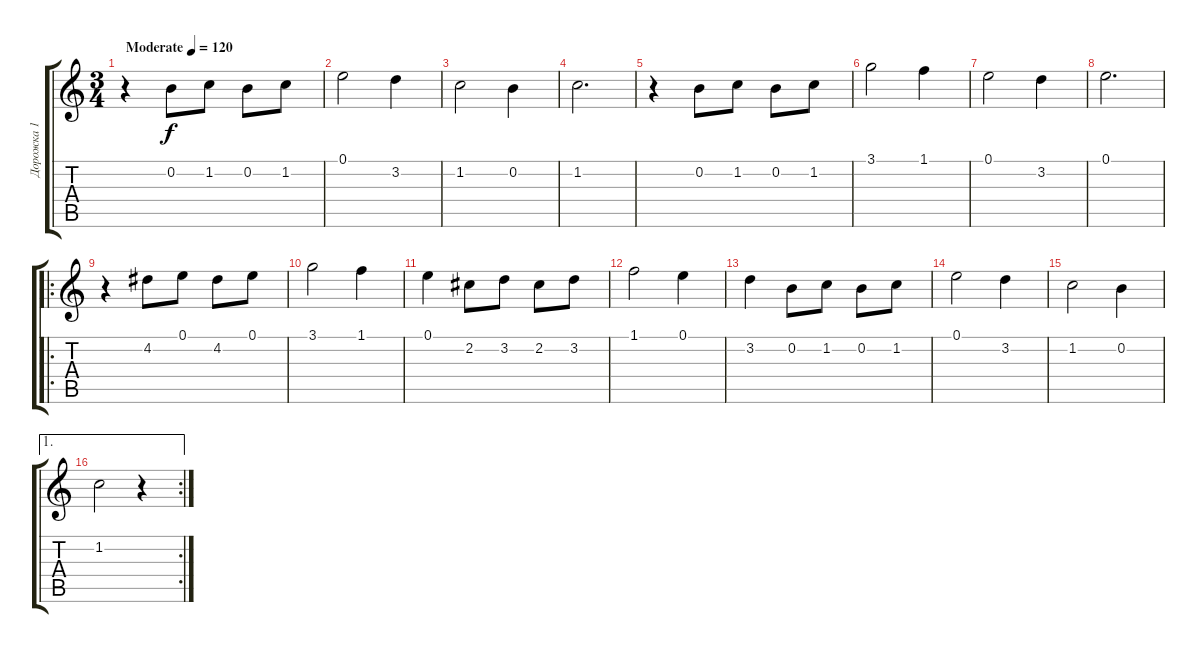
\track ("Дорожка 1" "Дорожка 1") {instrument acousticguitarsteel}
\staff {score tabs}
\tuning (E4 B3 G3 D3 A2 E2) {hide}
\ts (3 4)
\tempo (120 "Moderate")
\clef g2
\ks c
r.4{dy f instrument acousticguitarsteel} 0.2.8 1.2.8 0.2.8 1.2.8 |
0.1.2 3.2.4 |
1.2.2 0.2.4 |
1.2.2{d} |
r.4 0.2.8 1.2.8 0.2.8 1.2.8 |
3.1.2 1.1.4 |
0.1.2 3.2.4 |
0.1.2{d} |
\ro
r.4 4.2.8 0.1.8 4.2.8 0.1.8 |
3.1.2 1.1.4 |
0.1.4 2.2.8 3.2.8 2.2.8 3.2.8 |
1.1.2 0.1.4 |
3.2.4 0.2.8 1.2.8 0.2.8 1.2.8 |
0.1.2 3.2.4 |
1.2.2 0.2.4 |
\ae 1
\rc 2
1.2.2 r.4
